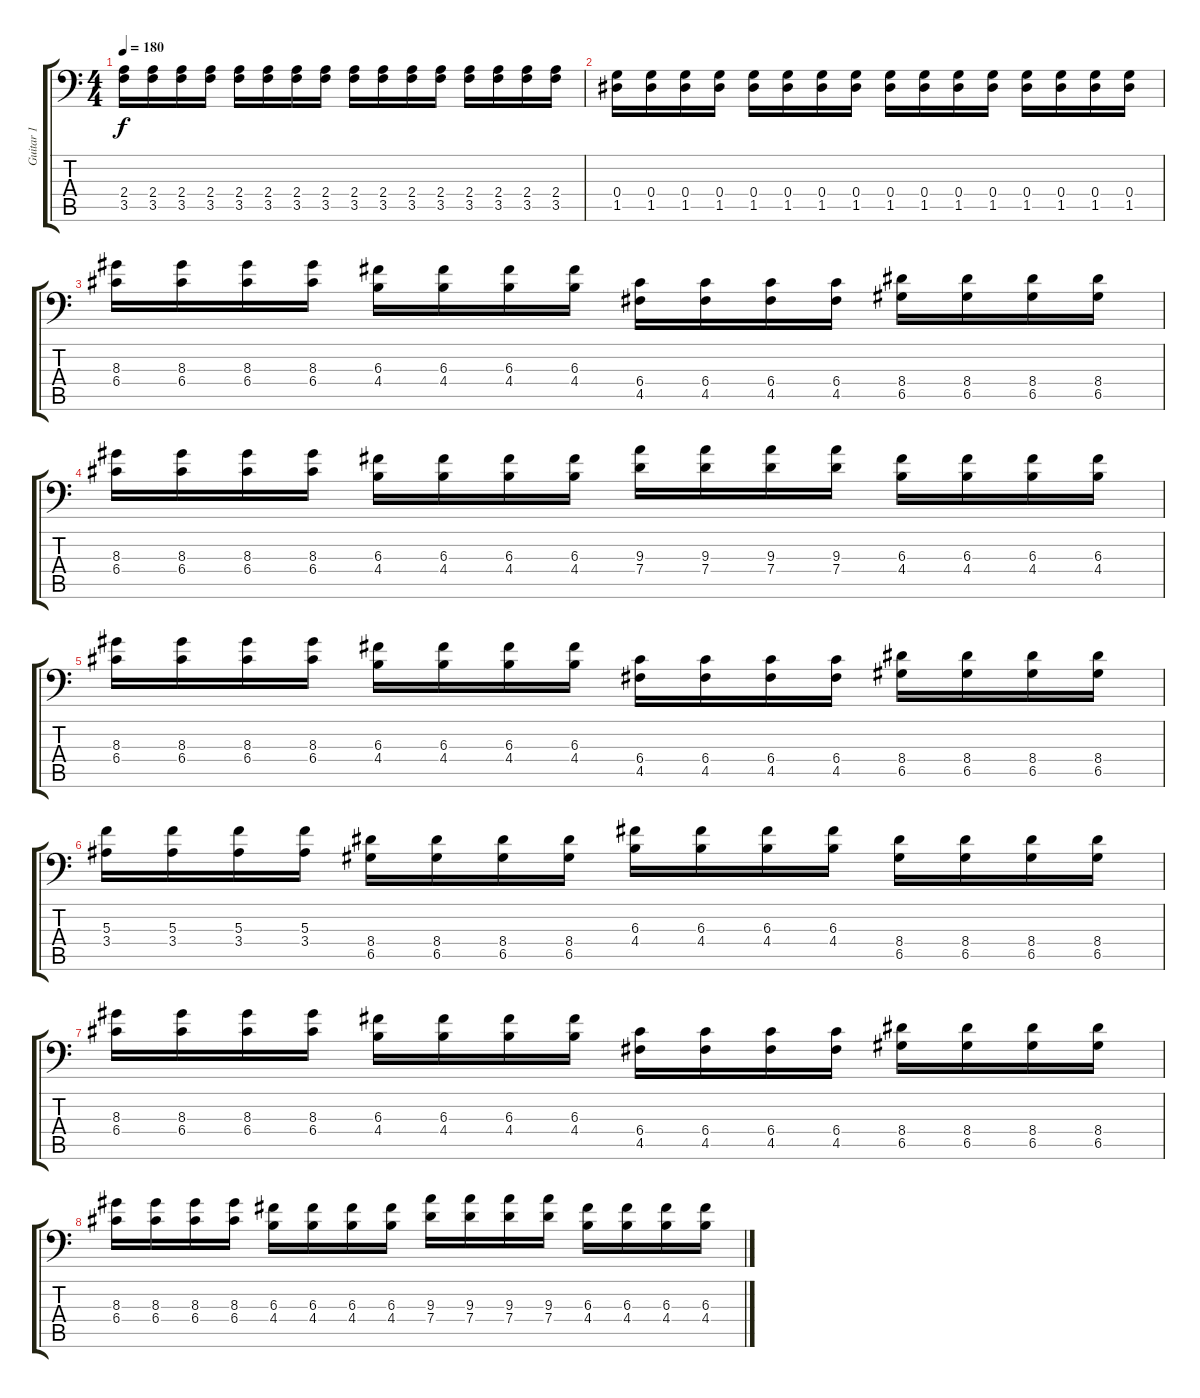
\track ("Guitar 1" "Guitar 1") {instrument overdrivenguitar}
\staff {score tabs}
\tuning (A3 E3 C3 G2 D2 A1) {hide}
\ts (4 4)
\tempo 180
\clef f4
\ks c
(2.4 3.5).16{dy f} (2.4 3.5).16 (2.4 3.5).16 (2.4 3.5).16 (2.4 3.5).16 (2.4 3.5).16 (2.4 3.5).16 (2.4 3.5).16 (2.4 3.5).16 (2.4 3.5).16 (2.4 3.5).16 (2.4 3.5).16 (2.4 3.5).16 (2.4 3.5).16 (2.4 3.5).16 (2.4 3.5).16 |
(0.4 1.5).16 (0.4 1.5).16 (0.4 1.5).16 (0.4 1.5).16 (0.4 1.5).16 (0.4 1.5).16 (0.4 1.5).16 (0.4 1.5).16 (0.4 1.5).16 (0.4 1.5).16 (0.4 1.5).16 (0.4 1.5).16 (0.4 1.5).16 (0.4 1.5).16 (0.4 1.5).16 (0.4 1.5).16 |
(8.3 6.4).16 (8.3 6.4).16 (8.3 6.4).16 (8.3 6.4).16 (6.3 4.4).16 (6.3 4.4).16 (6.3 4.4).16 (6.3 4.4).16 (6.4 4.5).16 (6.4 4.5).16 (6.4 4.5).16 (6.4 4.5).16 (8.4 6.5).16 (8.4 6.5).16 (8.4 6.5).16 (8.4 6.5).16 |
(8.3 6.4).16 (8.3 6.4).16 (8.3 6.4).16 (8.3 6.4).16 (6.3 4.4).16 (6.3 4.4).16 (6.3 4.4).16 (6.3 4.4).16 (9.3 7.4).16 (9.3 7.4).16 (9.3 7.4).16 (9.3 7.4).16 (6.3 4.4).16 (6.3 4.4).16 (6.3 4.4).16 (6.3 4.4).16 |
(8.3 6.4).16 (8.3 6.4).16 (8.3 6.4).16 (8.3 6.4).16 (6.3 4.4).16 (6.3 4.4).16 (6.3 4.4).16 (6.3 4.4).16 (6.4 4.5).16 (6.4 4.5).16 (6.4 4.5).16 (6.4 4.5).16 (8.4 6.5).16 (8.4 6.5).16 (8.4 6.5).16 (8.4 6.5).16 |
(5.3 3.4).16 (5.3 3.4).16 (5.3 3.4).16 (5.3 3.4).16 (8.4 6.5).16 (8.4 6.5).16 (8.4 6.5).16 (8.4 6.5).16 (6.3 4.4).16 (6.3 4.4).16 (6.3 4.4).16 (6.3 4.4).16 (8.4 6.5).16 (8.4 6.5).16 (8.4 6.5).16 (8.4 6.5).16 |
(8.3 6.4).16 (8.3 6.4).16 (8.3 6.4).16 (8.3 6.4).16 (6.3 4.4).16 (6.3 4.4).16 (6.3 4.4).16 (6.3 4.4).16 (6.4 4.5).16 (6.4 4.5).16 (6.4 4.5).16 (6.4 4.5).16 (8.4 6.5).16 (8.4 6.5).16 (8.4 6.5).16 (8.4 6.5).16 |
(8.3 6.4).16 (8.3 6.4).16 (8.3 6.4).16 (8.3 6.4).16 (6.3 4.4).16 (6.3 4.4).16 (6.3 4.4).16 (6.3 4.4).16 (9.3 7.4).16 (9.3 7.4).16 (9.3 7.4).16 (9.3 7.4).16 (6.3 4.4).16 (6.3 4.4).16 (6.3 4.4).16 (6.3 4.4).16
